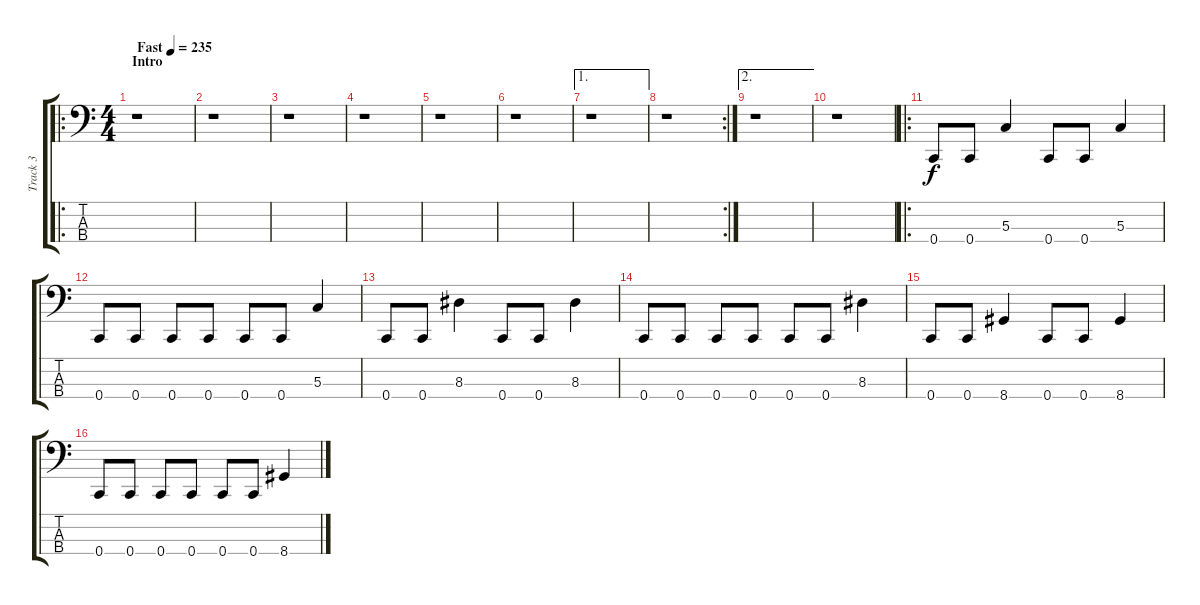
\track ("Track 3" "Track 3") {instrument electricbassfinger}
\staff {score tabs}
\tuning (F2 C2 G1 C1) {hide}
\ro
\ts (4 4)
\section ("" "Intro")
\tempo (235 "Fast")
\clef f4
\ks c
r.1{dy f instrument electricbassfinger} |
r.1 |
r.1 |
r.1 |
r.1 |
r.1 |
\ae 1
r.1 |
\rc 2
r.1 |
\ae 2
r.1 |
r.1 |
\ro
0.4.8 0.4.8 5.3.4 0.4.8 0.4.8 5.3.4 |
0.4.8 0.4.8 0.4.8 0.4.8 0.4.8 0.4.8 5.3.4 |
0.4.8 0.4.8 8.3.4 0.4.8 0.4.8 8.3.4 |
0.4.8 0.4.8 0.4.8 0.4.8 0.4.8 0.4.8 8.3.4 |
0.4.8 0.4.8 8.4.4 0.4.8 0.4.8 8.4.4 |
0.4.8 0.4.8 0.4.8 0.4.8 0.4.8 0.4.8 8.4.4
